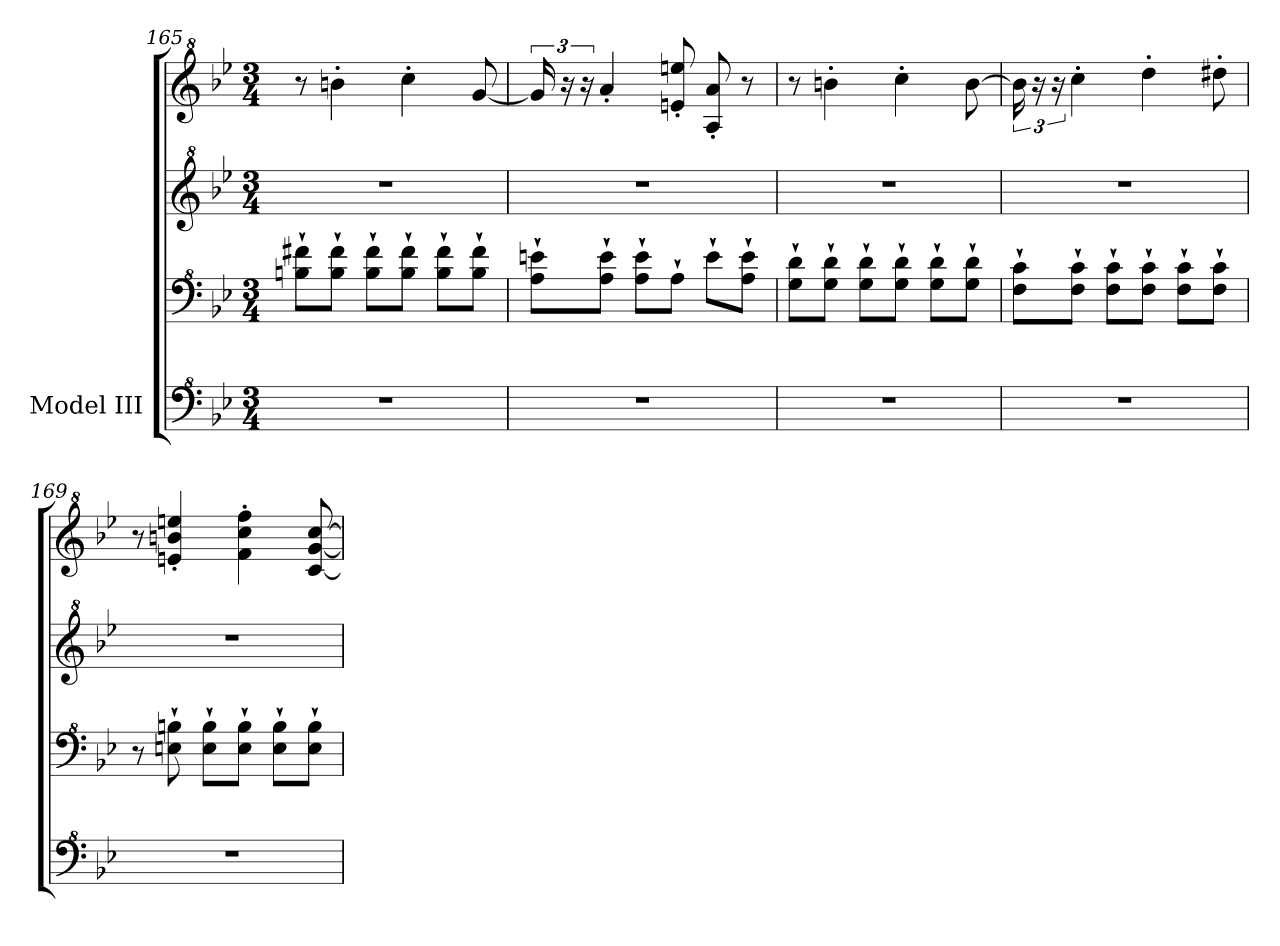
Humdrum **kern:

**kern	**kern	**kern	**kern
*part1	*part1	*part1	*part1
*staff4	*staff3	*staff2	*staff1
*I"Model III	*	*	*
*clefF^4	*clefF^4	*clefG^2	*clefG^2
*k[b-e-]	*k[b-e-]	*k[b-e-]	*k[b-e-]
*M3/4	*M3/4	*M3/4	*M3/4
=165	=165	=165	=165
2.r	8bn\` 8ff#X\`L	2.r	8r
.	8b\` 8ff#\`J	.	4bbn'\
.	8b\` 8ff#\`L	.	.
.	8b\` 8ff#\`J	.	4ccc'\
.	8b\` 8ff#\`L	.	.
.	8b\` 8ff#\`J	.	[8gg/
=166	=166	=166	=166
2.r	8a\` 8een\`L	2.r	24gg/]
.	.	.	24r
.	.	.	24r
.	8a\` 8ee\`J	.	4aa'/
.	8a\` 8ee\`L	.	.
.	8a`\J	.	8een/' 8eeen/'
.	8ee`\L	.	8a/' 8aa/'
.	8a\` 8ee\`J	.	8r
=167	=167	=167	=167
2.r	8g\` 8dd\`L	2.r	8r
.	8g\` 8dd\`J	.	4bbn'\
.	8g\` 8dd\`L	.	.
.	8g\` 8dd\`J	.	4ccc'\
.	8g\` 8dd\`L	.	.
.	8g\` 8dd\`J	.	[8bb\
!!LO:LB:g=z
=168	=168	=168	=168
2.r	8f\` 8cc\`L	2.r	24bb\]
.	.	.	24r
.	.	.	24r
.	8f\` 8cc\`J	.	4ccc'\
.	8f\` 8cc\`L	.	.
.	8f\` 8cc\`J	.	4ddd'\
.	8f\` 8cc\`L	.	.
.	8f\` 8cc\`J	.	8ddd#X'\
=169	=169	=169	=169
2.r	8r	2.r	8r
.	8en\` 8bn\`	.	4een/' 4bbn/' 4eeen/'
.	8e\` 8b\`L	.	.
.	8e\` 8b\`J	.	4ff\' 4ccc\' 4fff\'
.	8e\` 8b\`L	.	.
.	8e\` 8b\`J	.	[8cc/ [8gg/ [8ccc/
=	=	=	=
*-	*-	*-	*-
